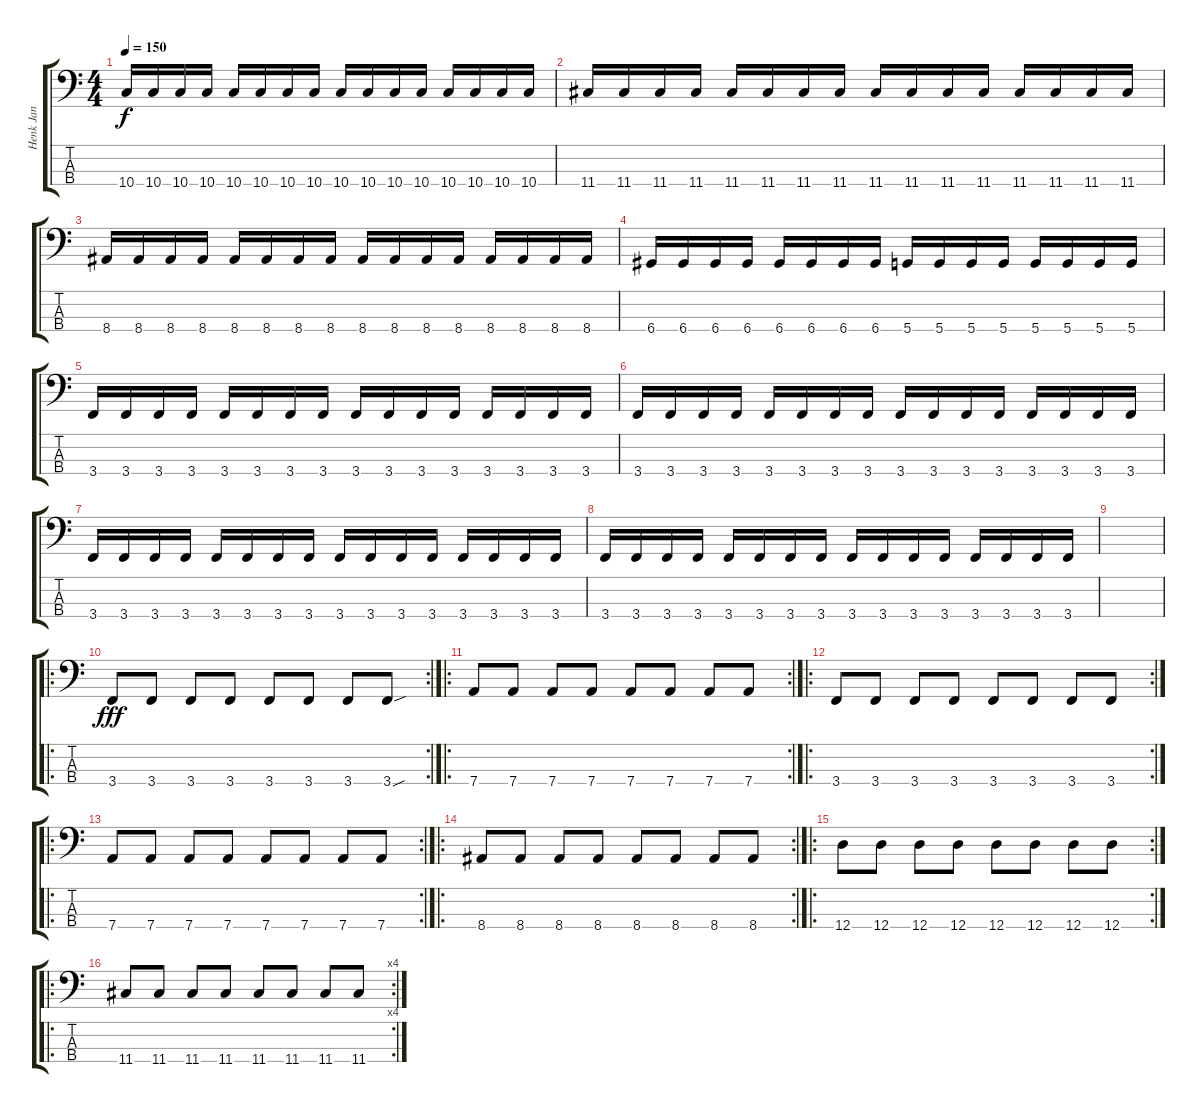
\track ("Henk Jan" "Henk Jan") {instrument electricbassfinger}
\staff {score tabs}
\tuning (G2 D2 A1 D1) {hide}
\ts (4 4)
\tempo 150
\clef f4
\ks c
10.4.16{dy f} 10.4.16 10.4.16 10.4.16 10.4.16 10.4.16 10.4.16 10.4.16 10.4.16 10.4.16 10.4.16 10.4.16 10.4.16 10.4.16 10.4.16 10.4.16 |
11.4.16 11.4.16 11.4.16 11.4.16 11.4.16 11.4.16 11.4.16 11.4.16 11.4.16 11.4.16 11.4.16 11.4.16 11.4.16 11.4.16 11.4.16 11.4.16 |
8.4.16 8.4.16 8.4.16 8.4.16 8.4.16 8.4.16 8.4.16 8.4.16 8.4.16 8.4.16 8.4.16 8.4.16 8.4.16 8.4.16 8.4.16 8.4.16 |
6.4.16 6.4.16 6.4.16 6.4.16 6.4.16 6.4.16 6.4.16 6.4.16 5.4.16 5.4.16 5.4.16 5.4.16 5.4.16 5.4.16 5.4.16 5.4.16 |
3.4.16 3.4.16 3.4.16 3.4.16 3.4.16 3.4.16 3.4.16 3.4.16 3.4.16 3.4.16 3.4.16 3.4.16 3.4.16 3.4.16 3.4.16 3.4.16 |
3.4.16 3.4.16 3.4.16 3.4.16 3.4.16 3.4.16 3.4.16 3.4.16 3.4.16 3.4.16 3.4.16 3.4.16 3.4.16 3.4.16 3.4.16 3.4.16 |
3.4.16 3.4.16 3.4.16 3.4.16 3.4.16 3.4.16 3.4.16 3.4.16 3.4.16 3.4.16 3.4.16 3.4.16 3.4.16 3.4.16 3.4.16 3.4.16 |
3.4.16 3.4.16 3.4.16 3.4.16 3.4.16 3.4.16 3.4.16 3.4.16 3.4.16 3.4.16 3.4.16 3.4.16 3.4.16 3.4.16 3.4.16 3.4.16 |
|
\ro
\rc 2
3.4.8{dy fff} 3.4.8 3.4.8 3.4.8 3.4.8 3.4.8 3.4.8 3.4{sou}.8 |
\ro
\rc 2
7.4.8 7.4.8 7.4.8 7.4.8 7.4.8 7.4.8 7.4.8 7.4.8 |
\ro
\rc 2
3.4.8 3.4.8 3.4.8 3.4.8 3.4.8 3.4.8 3.4.8 3.4.8 |
\ro
\rc 2
7.4.8 7.4.8 7.4.8 7.4.8 7.4.8 7.4.8 7.4.8 7.4.8 |
\ro
\rc 2
8.4.8 8.4.8 8.4.8 8.4.8 8.4.8 8.4.8 8.4.8 8.4.8 |
\ro
\rc 2
12.4.8 12.4.8 12.4.8 12.4.8 12.4.8 12.4.8 12.4.8 12.4.8 |
\ro
\rc 4
11.4.8 11.4.8 11.4.8 11.4.8 11.4.8 11.4.8 11.4.8 11.4.8
